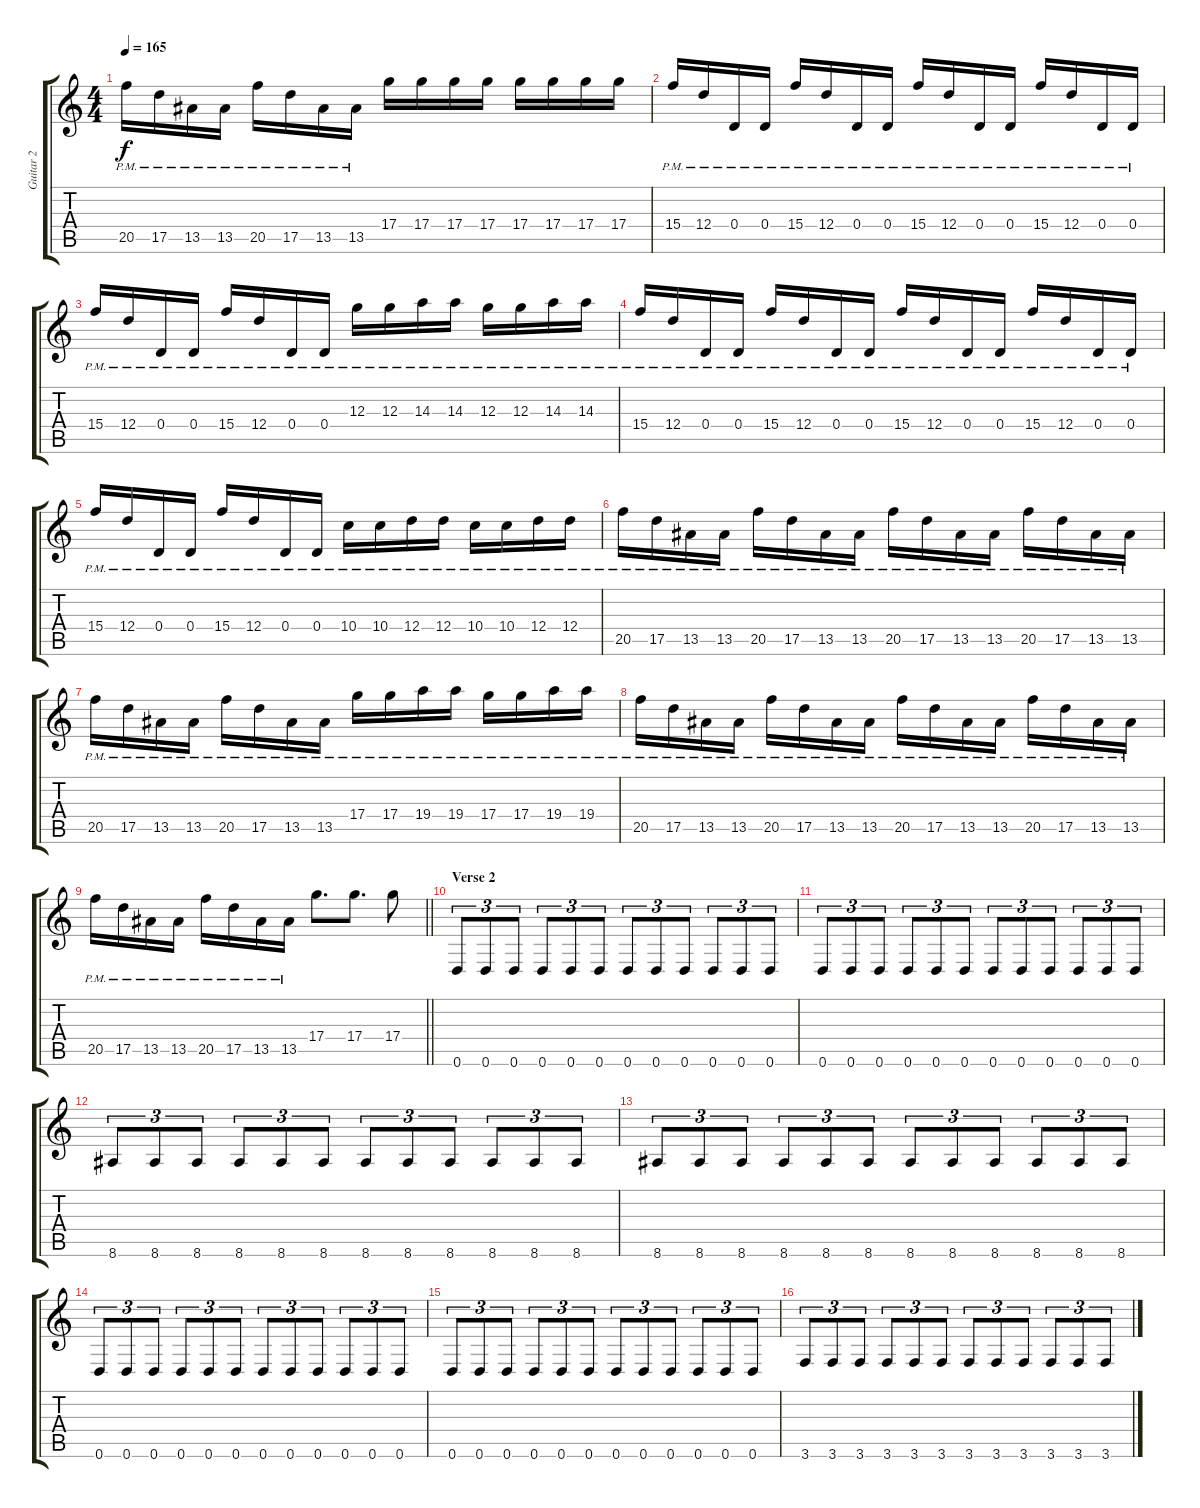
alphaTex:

\track ("Guitar 2" "Guitar 2") {instrument distortionguitar}
\staff {score tabs}
\tuning (E4 B3 G3 D3 A2 D2) {hide}
\ts (4 4)
\tempo 165
\clef g2
\ks c
20.5{pm}.16{dy f} 17.5{pm}.16 13.5{pm}.16 13.5{pm}.16 20.5{pm}.16 17.5{pm}.16 13.5{pm}.16 13.5{pm}.16 17.4.16 17.4.16 17.4.16 17.4.16 17.4.16 17.4.16 17.4.16 17.4.16 |
15.4{pm}.16 12.4{pm}.16 0.4{pm}.16 0.4{pm}.16 15.4{pm}.16 12.4{pm}.16 0.4{pm}.16 0.4{pm}.16 15.4{pm}.16 12.4{pm}.16 0.4{pm}.16 0.4{pm}.16 15.4{pm}.16 12.4{pm}.16 0.4{pm}.16 0.4{pm}.16 |
15.4{pm}.16 12.4{pm}.16 0.4{pm}.16 0.4{pm}.16 15.4{pm}.16 12.4{pm}.16 0.4{pm}.16 0.4{pm}.16 12.3{pm}.16 12.3{pm}.16 14.3{pm}.16 14.3{pm}.16 12.3{pm}.16 12.3{pm}.16 14.3{pm}.16 14.3{pm}.16 |
15.4{pm}.16 12.4{pm}.16 0.4{pm}.16 0.4{pm}.16 15.4{pm}.16 12.4{pm}.16 0.4{pm}.16 0.4{pm}.16 15.4{pm}.16 12.4{pm}.16 0.4{pm}.16 0.4{pm}.16 15.4{pm}.16 12.4{pm}.16 0.4{pm}.16 0.4{pm}.16 |
15.4{pm}.16 12.4{pm}.16 0.4{pm}.16 0.4{pm}.16 15.4{pm}.16 12.4{pm}.16 0.4{pm}.16 0.4{pm}.16 10.4{pm}.16 10.4{pm}.16 12.4{pm}.16 12.4{pm}.16 10.4{pm}.16 10.4{pm}.16 12.4{pm}.16 12.4{pm}.16 |
20.5{pm}.16 17.5{pm}.16 13.5{pm}.16 13.5{pm}.16 20.5{pm}.16 17.5{pm}.16 13.5{pm}.16 13.5{pm}.16 20.5{pm}.16 17.5{pm}.16 13.5{pm}.16 13.5{pm}.16 20.5{pm}.16 17.5{pm}.16 13.5{pm}.16 13.5{pm}.16 |
20.5{pm}.16 17.5{pm}.16 13.5{pm}.16 13.5{pm}.16 20.5{pm}.16 17.5{pm}.16 13.5{pm}.16 13.5{pm}.16 17.4{pm}.16 17.4{pm}.16 19.4{pm}.16 19.4{pm}.16 17.4{pm}.16 17.4{pm}.16 19.4{pm}.16 19.4{pm}.16 |
20.5{pm}.16 17.5{pm}.16 13.5{pm}.16 13.5{pm}.16 20.5{pm}.16 17.5{pm}.16 13.5{pm}.16 13.5{pm}.16 20.5{pm}.16 17.5{pm}.16 13.5{pm}.16 13.5{pm}.16 20.5{pm}.16 17.5{pm}.16 13.5{pm}.16 13.5{pm}.16 |
\barLineRight lightlight
20.5{pm}.16 17.5{pm}.16 13.5{pm}.16 13.5{pm}.16 20.5{pm}.16 17.5{pm}.16 13.5{pm}.16 13.5{pm}.16 17.4.8{d} 17.4.8{d} 17.4.8 |
\section ("" "Verse 2")
0.6.8{tu (3 2) volume 12 balance 8} 0.6.8{tu (3 2)} 0.6.8{tu (3 2)} 0.6.8{tu (3 2)} 0.6.8{tu (3 2)} 0.6.8{tu (3 2)} 0.6.8{tu (3 2)} 0.6.8{tu (3 2)} 0.6.8{tu (3 2)} 0.6.8{tu (3 2)} 0.6.8{tu (3 2)} 0.6.8{tu (3 2)} |
0.6.8{tu (3 2)} 0.6.8{tu (3 2)} 0.6.8{tu (3 2)} 0.6.8{tu (3 2)} 0.6.8{tu (3 2)} 0.6.8{tu (3 2)} 0.6.8{tu (3 2)} 0.6.8{tu (3 2)} 0.6.8{tu (3 2)} 0.6.8{tu (3 2)} 0.6.8{tu (3 2)} 0.6.8{tu (3 2)} |
8.6.8{tu (3 2)} 8.6.8{tu (3 2)} 8.6.8{tu (3 2)} 8.6.8{tu (3 2)} 8.6.8{tu (3 2)} 8.6.8{tu (3 2)} 8.6.8{tu (3 2)} 8.6.8{tu (3 2)} 8.6.8{tu (3 2)} 8.6.8{tu (3 2)} 8.6.8{tu (3 2)} 8.6.8{tu (3 2)} |
8.6.8{tu (3 2)} 8.6.8{tu (3 2)} 8.6.8{tu (3 2)} 8.6.8{tu (3 2)} 8.6.8{tu (3 2)} 8.6.8{tu (3 2)} 8.6.8{tu (3 2)} 8.6.8{tu (3 2)} 8.6.8{tu (3 2)} 8.6.8{tu (3 2)} 8.6.8{tu (3 2)} 8.6.8{tu (3 2)} |
0.6.8{tu (3 2)} 0.6.8{tu (3 2)} 0.6.8{tu (3 2)} 0.6.8{tu (3 2)} 0.6.8{tu (3 2)} 0.6.8{tu (3 2)} 0.6.8{tu (3 2)} 0.6.8{tu (3 2)} 0.6.8{tu (3 2)} 0.6.8{tu (3 2)} 0.6.8{tu (3 2)} 0.6.8{tu (3 2)} |
0.6.8{tu (3 2)} 0.6.8{tu (3 2)} 0.6.8{tu (3 2)} 0.6.8{tu (3 2)} 0.6.8{tu (3 2)} 0.6.8{tu (3 2)} 0.6.8{tu (3 2)} 0.6.8{tu (3 2)} 0.6.8{tu (3 2)} 0.6.8{tu (3 2)} 0.6.8{tu (3 2)} 0.6.8{tu (3 2)} |
3.6.8{tu (3 2)} 3.6.8{tu (3 2)} 3.6.8{tu (3 2)} 3.6.8{tu (3 2)} 3.6.8{tu (3 2)} 3.6.8{tu (3 2)} 3.6.8{tu (3 2)} 3.6.8{tu (3 2)} 3.6.8{tu (3 2)} 3.6.8{tu (3 2)} 3.6.8{tu (3 2)} 3.6.8{tu (3 2)}
